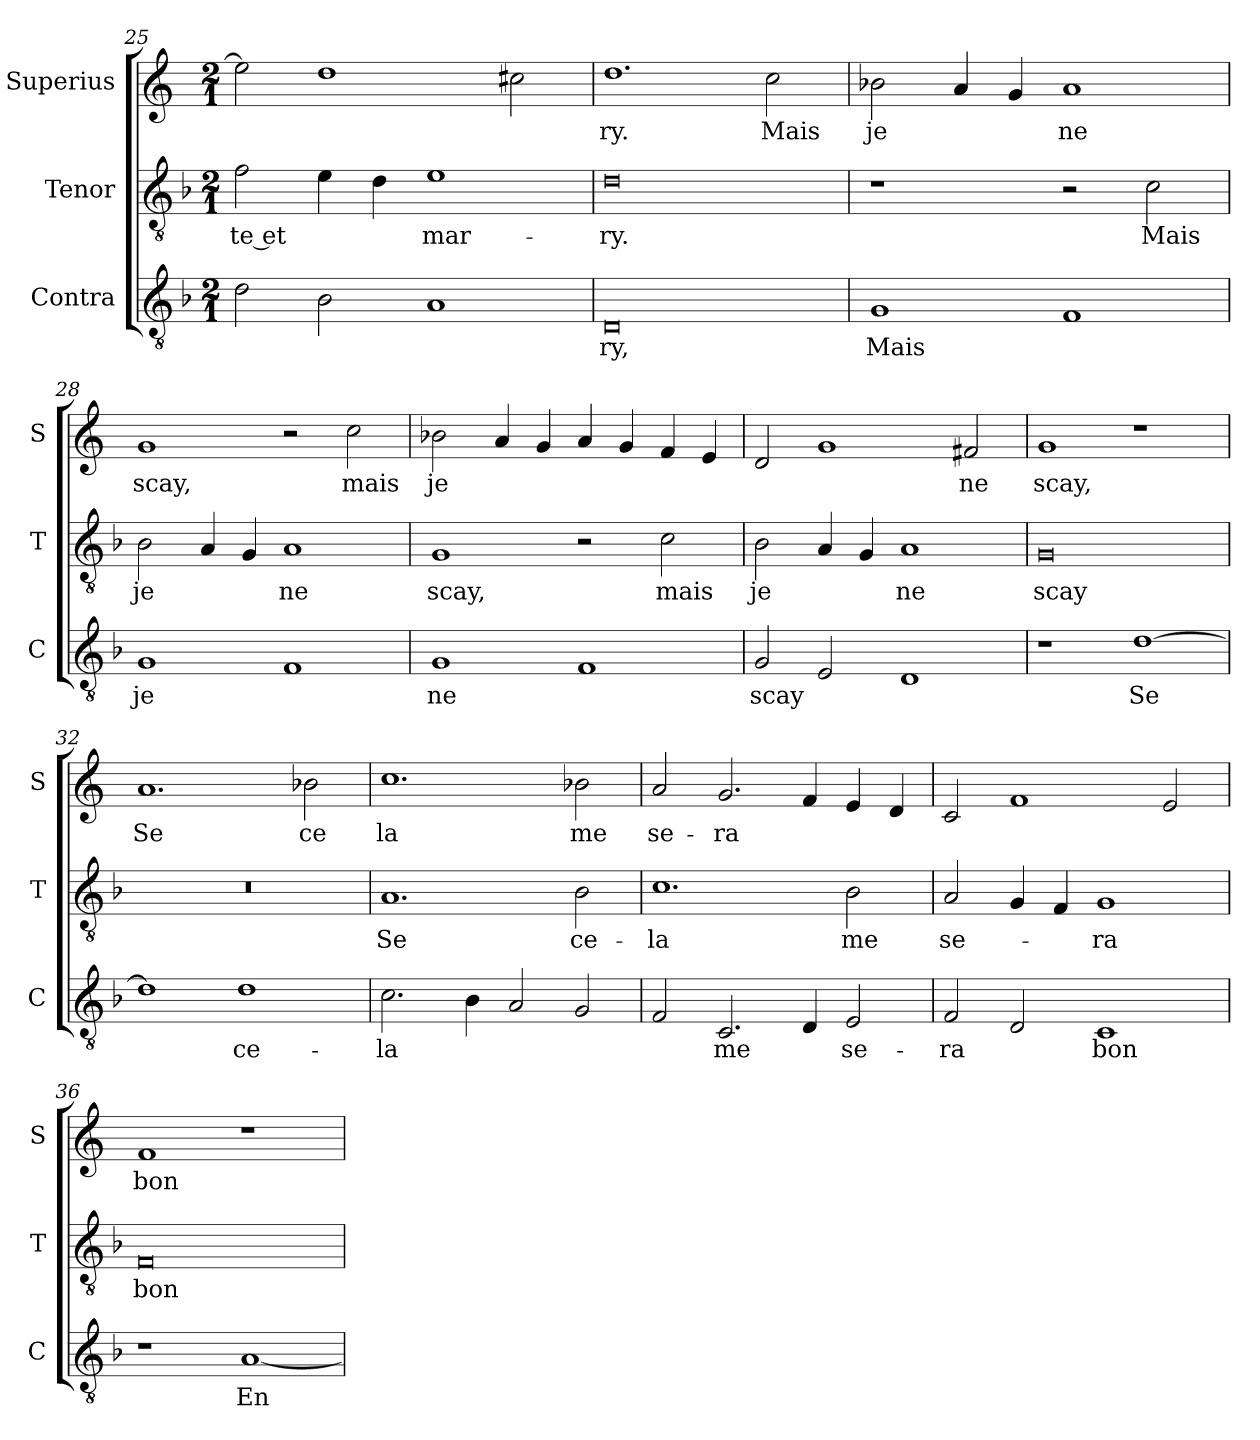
**kern	**text	**kern	**text	**kern	**text
*part3	*part3	*part2	*part2	*part1	*part1
*staff3	*staff3	*staff2	*staff2	*staff1	*staff1
*I"Contra	*	*I"Tenor	*	*I"Superius	*
*I'C	*	*I'T	*	*I'S	*
*clefGv2	*	*clefGv2	*	*clefG2	*
*k[b-]	*	*k[b-]	*	*k[]	*
*M2/1	*	*M2/1	*	*M2/1	*
=25	=25	=25	=25	=25	=25
2d\	.	2f\	te et	2ee\]	.
2B-\	.	4e\	.	1dd	.
.	.	4d\	.	.	.
1A	.	1e	mar-	.	.
.	.	.	.	2cc#X\	.
=26	=26	=26	=26	=26	=26
0D	-ry,	0d	-ry.	1.dd	-ry.
.	.	.	.	2cc\	Mais
=27	=27	=27	=27	=27	=27
1G	Mais	1r	.	2b-X\	je
.	.	.	.	4a/	.
.	.	.	.	4g/	.
1F	.	2r	.	1a	ne
.	.	2c\	Mais	.	.
=28	=28	=28	=28	=28	=28
1G	je	2B-\	je	1g	scay,
.	.	4A/	.	.	.
.	.	4G/	.	.	.
1F	.	1A	ne	2r	.
.	.	.	.	2cc\	mais
=29	=29	=29	=29	=29	=29
1G	ne	1G	scay,	2b-X\	je
.	.	.	.	4a/	.
.	.	.	.	4g/	.
1F	.	2r	.	4a/	.
.	.	.	.	4g/	.
.	.	2c\	mais	4f/	.
.	.	.	.	4e/	.
=30	=30	=30	=30	=30	=30
2G	scay	2B-\	je	2d/	.
2E	.	4A/	.	1g	.
.	.	4G/	.	.	.
1D	.	1A	ne	.	.
.	.	.	.	2f#X/	ne
=31	=31	=31	=31	=31	=31
1r	.	0G	scay	1g	scay,
[1d	Se	.	.	1r	.
=32	=32	=32	=32	=32	=32
1d]	.	0r	.	1.a	Se
1d	ce-	.	.	.	.
.	.	.	.	2b-X\	ce
=33	=33	=33	=33	=33	=33
2.c\	-la	1.A	Se	1.cc	la
4B-\	.	.	.	.	.
2A	.	.	.	.	.
2G	.	2B-\	ce-	2b-X\	me
=34	=34	=34	=34	=34	=34
2F	.	1.c	-la	2a/	se-
2.C	me	.	.	2.g/	-ra
4D	.	.	.	4f/	.
2E	se-	2B-\	me	4e/	.
.	.	.	.	4d/	.
=35	=35	=35	=35	=35	=35
2F	-ra	2A/	se-	2c/	.
2D	.	4G/	.	1f	.
.	.	4F/	.	.	.
1C	bon	1G	-ra	.	.
.	.	.	.	2e/	.
=36	=36	=36	=36	=36	=36
1r	.	0F	bon	1f	bon
[1A	En	.	.	1r	.
=	=	=	=	=	=
*-	*-	*-	*-	*-	*-
